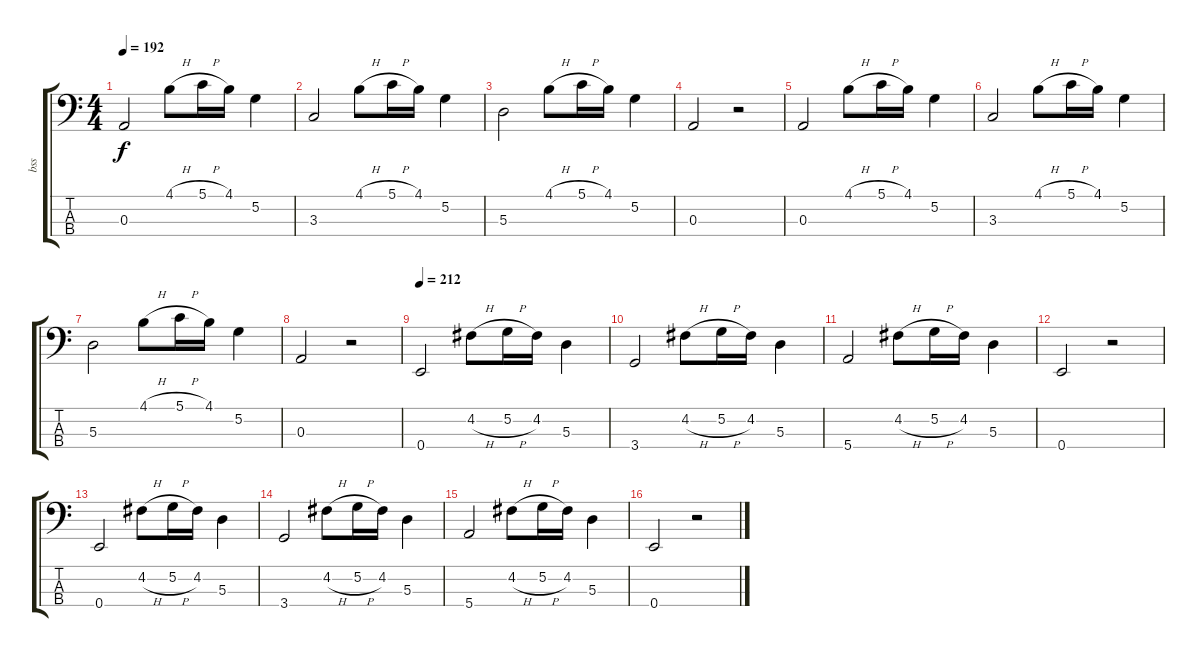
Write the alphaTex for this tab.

\track ("bss" "bss") {instrument electricbasspick}
\staff {score tabs}
\tuning (G2 D2 A1 E1) {hide}
\ts (4 4)
\tempo 192
\clef f4
\ks c
0.3.2{dy f} 4.1{h}.8 5.1{h}.16 4.1.16 5.2.4 |
3.3.2 4.1{h}.8 5.1{h}.16 4.1.16 5.2.4 |
5.3.2 4.1{h}.8 5.1{h}.16 4.1.16 5.2.4 |
0.3.2 r.2 |
0.3.2 4.1{h}.8 5.1{h}.16 4.1.16 5.2.4 |
3.3.2 4.1{h}.8 5.1{h}.16 4.1.16 5.2.4 |
5.3.2 4.1{h}.8 5.1{h}.16 4.1.16 5.2.4 |
0.3.2 r.2 |
\tempo 212
0.4.2 4.2{h}.8 5.2{h}.16 4.2.16 5.3.4 |
3.4.2 4.2{h}.8 5.2{h}.16 4.2.16 5.3.4 |
5.4.2 4.2{h}.8 5.2{h}.16 4.2.16 5.3.4 |
0.4.2 r.2 |
0.4.2 4.2{h}.8 5.2{h}.16 4.2.16 5.3.4 |
3.4.2 4.2{h}.8 5.2{h}.16 4.2.16 5.3.4 |
5.4.2 4.2{h}.8 5.2{h}.16 4.2.16 5.3.4 |
0.4.2 r.2
